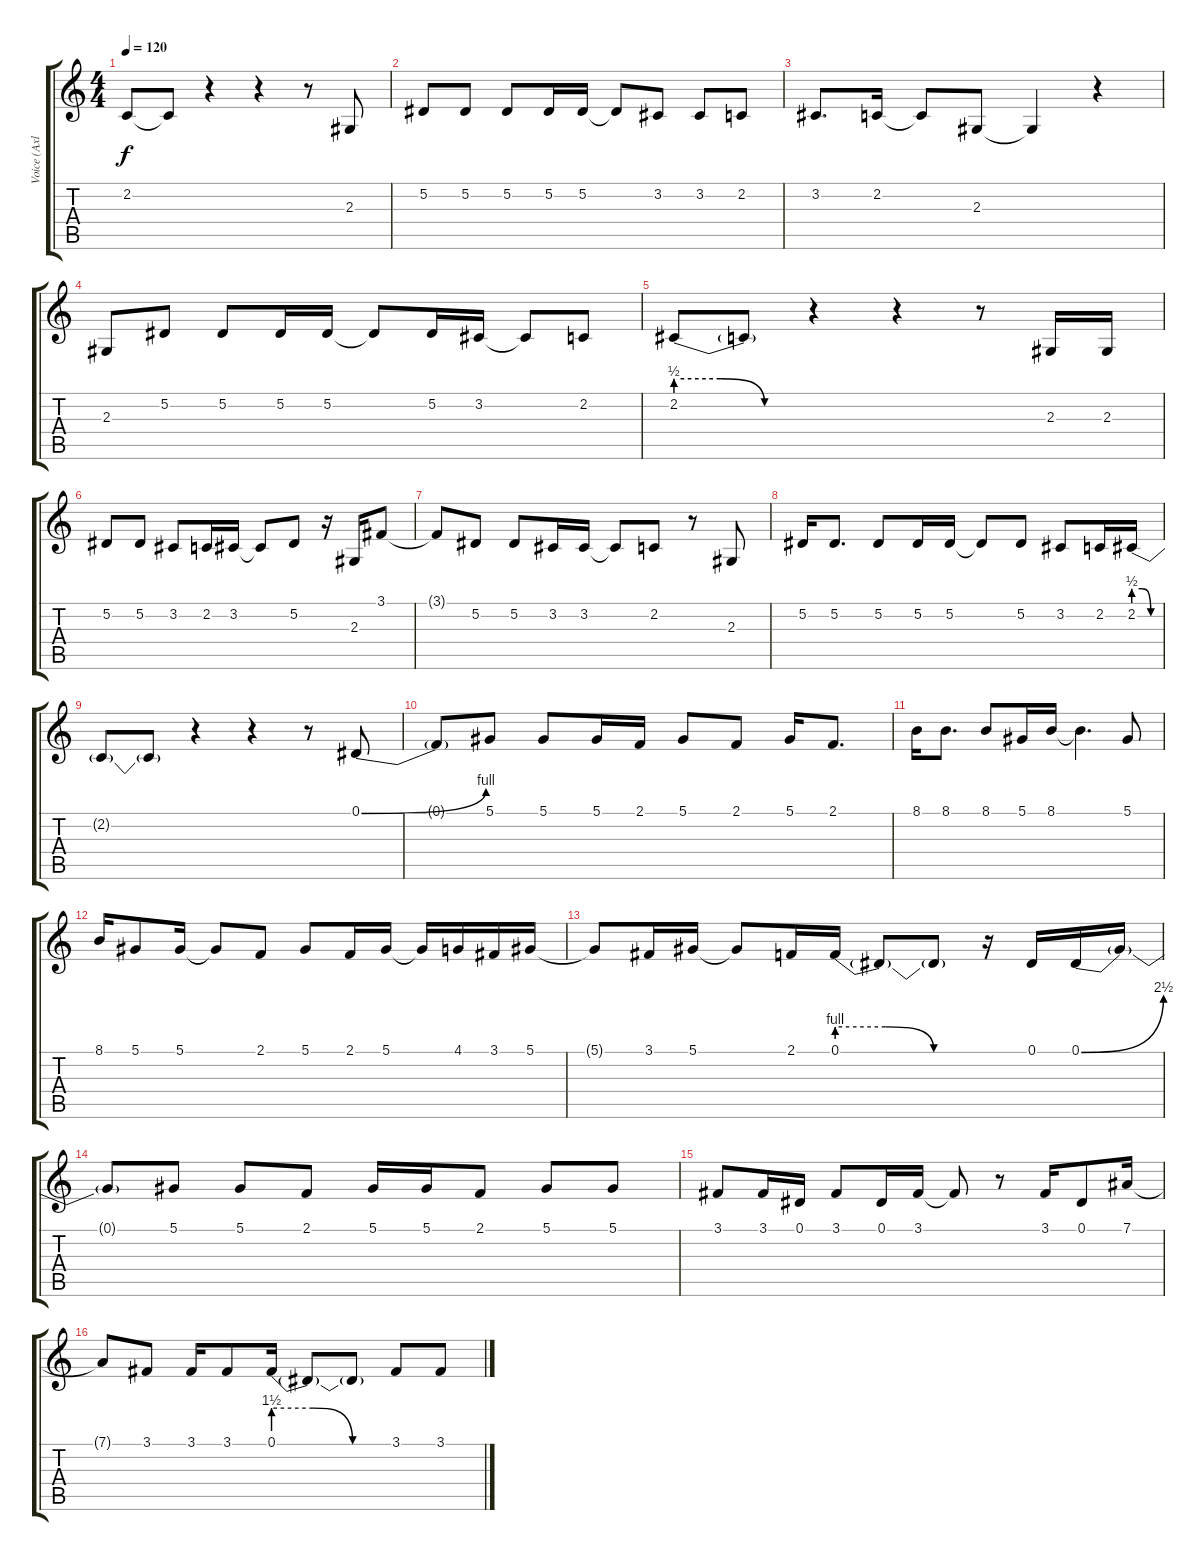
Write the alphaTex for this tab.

\track ("Voice (Axl)" "Voice (Axl") {instrument lead2sawtooth}
\staff {score tabs}
\tuning (Eb4 Bb3 Gb3 Db3 Ab2 Eb2) {hide}
\ts (4 4)
\tempo 120
\clef g2
\ks c
2.2{t}.8{dy f} 2.2{t}.8 r.4 r.4 r.8 2.3.8 |
5.2.8 5.2.8 5.2.8 5.2.16 5.2.16 5.2{t}.8 3.2.8 3.2.8 2.2.8 |
3.2.8{d} 2.2.16 2.2{t}.8 2.3.8 2.3{t}.4 r.4 |
2.3.8 5.2.8 5.2.8 5.2.16 5.2.16 5.2{t}.8 5.2.16 3.2.16 3.2{t}.8 2.2.8 |
2.2{be (custom 0 2 20 2 40 0 60 0)}.8 2.2{t}.8 r.4 r.4 r.8 2.3.16 2.3.16 |
5.2.8 5.2.8 3.2.8 2.2.16 3.2.16 3.2{t}.8 5.2.8 r.16 2.3.16 3.1.8 |
3.1{t}.8 5.2.8 5.2.8 3.2.16 3.2.16 3.2{t}.8 2.2.8 r.8 2.3.8 |
5.2.16 5.2.8{d} 5.2.8 5.2.16 5.2.16 5.2{t}.8 5.2.8 3.2.8 2.2.16 2.2{be (custom 0 2 20 2 40 0 60 0)}.16 |
2.2{t}.8 2.2{t}.8 r.4 r.4 r.8 0.1{be (bend 0 0 60 4)}.8 |
0.1{t}.8 5.1.8 5.1.8 5.1.16 2.1.16 5.1.8 2.1.8 5.1.16 2.1.8{d} |
8.1.16 8.1.8{d} 8.1.8 5.1.16 8.1.16 8.1{t}.4{d} 5.1.8 |
8.1.16 5.1.8 5.1.16 5.1{t}.8 2.1.8 5.1.8 2.1.16 5.1.16 5.1{t}.16 4.1.16 3.1.16 5.1.16 |
5.1{t}.8 3.1.16 5.1.16 5.1{t}.8 2.1.16 0.1{be (custom 0 4 20 4 40 0 60 0)}.16 0.1{t}.8 0.1{t}.8 r.16 0.1.16 0.1{be (bend 0 0 60 10)}.16 0.1{t}.16 |
0.1{t}.8 5.1.8 5.1.8 2.1.8 5.1.16 5.1.16 2.1.8 5.1.8 5.1.8 |
3.1.8 3.1.16 0.1.16 3.1.8 0.1.16 3.1.16 3.1{t}.8 r.8 3.1.16 0.1.8 7.1.16 |
7.1{t}.8 3.1.8 3.1.16 3.1.8 0.1{be (custom 0 6 20 6 40 0 60 0)}.16 0.1{t}.8 0.1{t}.8 3.1.8 3.1.8
